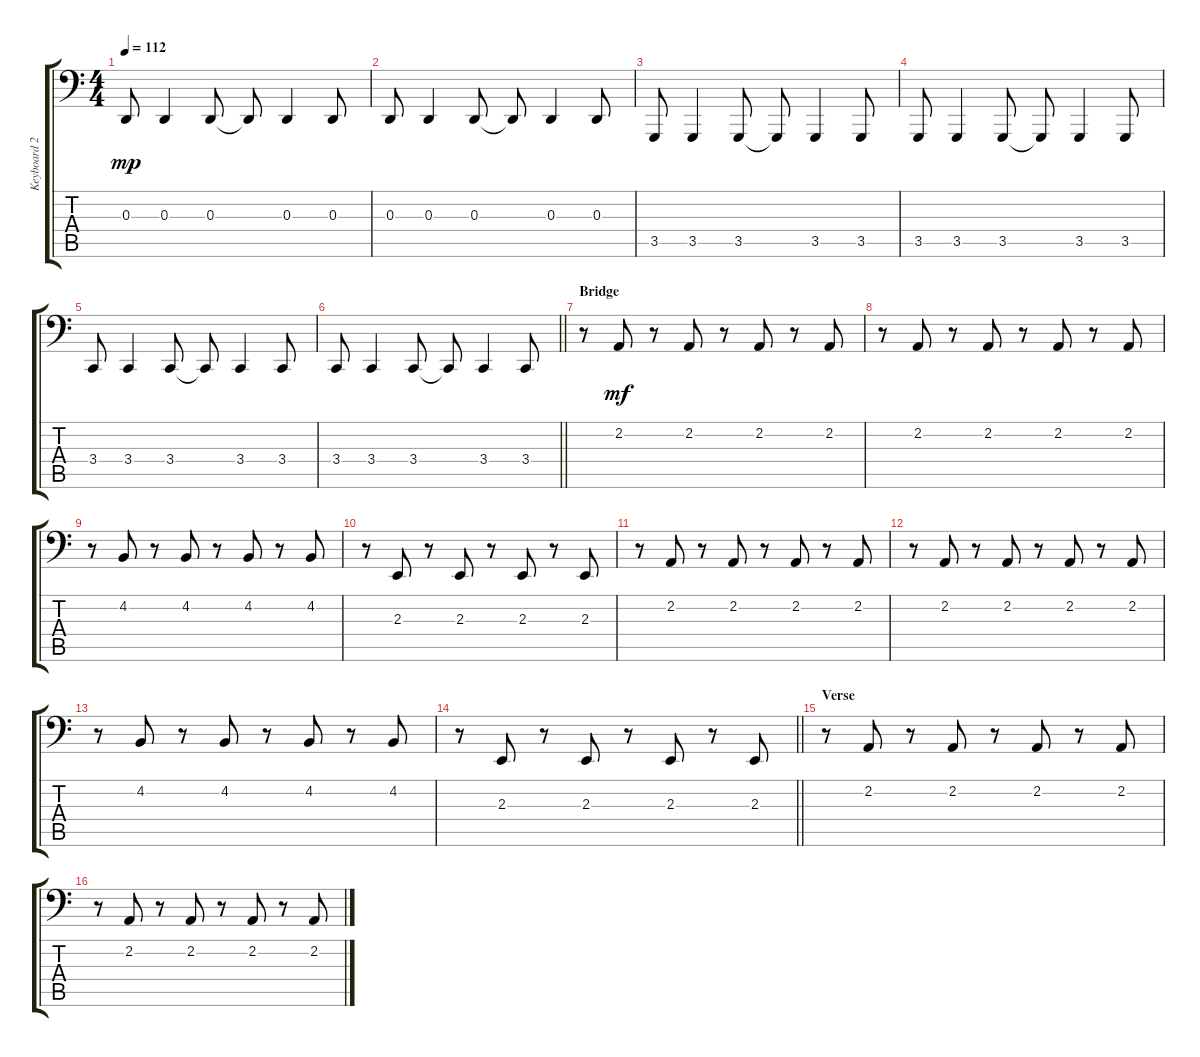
\track ("Keyboard 2 (elec.) (LH)" "Keyboard 2") {instrument electricgrandpiano}
\staff {score tabs}
\tuning (C3 G2 D2 A1 E1 B0) {hide}
\ts (4 4)
\tempo 112
\clef f4
\ks c
0.3.8{dy mp} 0.3.4 0.3.8 0.3{t}.8 0.3.4 0.3.8 |
0.3.8 0.3.4 0.3.8 0.3{t}.8 0.3.4 0.3.8 |
3.5.8 3.5.4 3.5.8 3.5{t}.8 3.5.4 3.5.8 |
3.5.8 3.5.4 3.5.8 3.5{t}.8 3.5.4 3.5.8 |
3.4.8 3.4.4 3.4.8 3.4{t}.8 3.4.4 3.4.8 |
\barLineRight lightlight
3.4.8 3.4.4 3.4.8 3.4{t}.8 3.4.4 3.4.8 |
\section ("" "Bridge")
r.8 2.2.8{dy mf} r.8 2.2.8 r.8 2.2.8 r.8 2.2.8 |
r.8 2.2.8 r.8 2.2.8 r.8 2.2.8 r.8 2.2.8 |
r.8 4.2.8 r.8 4.2.8 r.8 4.2.8 r.8 4.2.8 |
r.8 2.3.8 r.8 2.3.8 r.8 2.3.8 r.8 2.3.8 |
r.8 2.2.8 r.8 2.2.8 r.8 2.2.8 r.8 2.2.8 |
r.8 2.2.8 r.8 2.2.8 r.8 2.2.8 r.8 2.2.8 |
r.8 4.2.8 r.8 4.2.8 r.8 4.2.8 r.8 4.2.8 |
\barLineRight lightlight
r.8 2.3.8 r.8 2.3.8 r.8 2.3.8 r.8 2.3.8 |
\section ("" "Verse")
r.8 2.2.8 r.8 2.2.8 r.8 2.2.8 r.8 2.2.8 |
r.8 2.2.8 r.8 2.2.8 r.8 2.2.8 r.8 2.2.8
